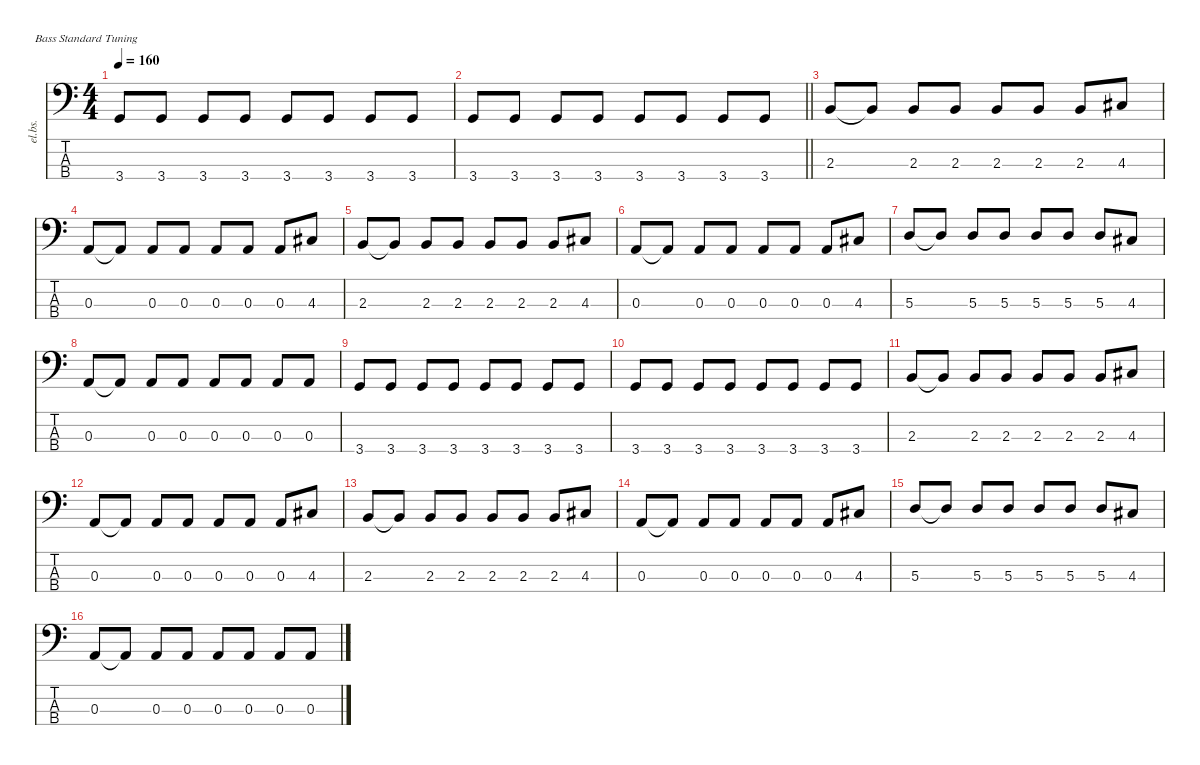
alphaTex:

\defaultSystemsLayout 4
\hideDynamics
\bracketExtendMode nobrackets
\track ("Electric Bass" "el.bs.") {instrument electricbassfinger}
\staff {score tabs}
\tuning (G2 D2 A1 E1)
\ts (4 4)
\tempo 160
\clef f4
\ks c
3.4.8{dy mf beam Up} 3.4.8{beam Up} 3.4.8{beam Up} 3.4.8{beam Up} 3.4.8{beam Up} 3.4.8{beam Up} 3.4.8{beam Up} 3.4.8{beam Up} |
\barLineRight lightlight
3.4.8{beam Up} 3.4.8{beam Up} 3.4.8{beam Up} 3.4.8{beam Up} 3.4.8{beam Up} 3.4.8{beam Up} 3.4.8{beam Up} 3.4.8{beam Up} |
2.3.8{beam Up} 2.3{t}.8{beam Up} 2.3.8{beam Up} 2.3.8{beam Up} 2.3.8{beam Up} 2.3.8{beam Up} 2.3.8{beam Up} 4.3{acc #}.8{beam Up} |
0.3.8{beam Up} 0.3{t}.8{beam Up} 0.3.8{beam Up} 0.3.8{beam Up} 0.3.8{beam Up} 0.3.8{beam Up} 0.3.8{beam Up} 4.3{acc #}.8{beam Up} |
2.3.8{beam Up} 2.3{t}.8{beam Up} 2.3.8{beam Up} 2.3.8{beam Up} 2.3.8{beam Up} 2.3.8{beam Up} 2.3.8{beam Up} 4.3{acc #}.8{beam Up} |
0.3.8{beam Up} 0.3{t}.8{beam Up} 0.3.8{beam Up} 0.3.8{beam Up} 0.3.8{beam Up} 0.3.8{beam Up} 0.3.8{beam Up} 4.3{acc #}.8{beam Up} |
5.3.8{beam Up} 5.3{t}.8{beam Up} 5.3.8{beam Up} 5.3.8{beam Up} 5.3.8{beam Up} 5.3.8{beam Up} 5.3.8{beam Up} 4.3{acc #}.8{beam Up} |
0.3.8{beam Up} 0.3{t}.8{beam Up} 0.3.8{beam Up} 0.3.8{beam Up} 0.3.8{beam Up} 0.3.8{beam Up} 0.3.8{beam Up} 0.3.8{beam Up} |
3.4.8{beam Up} 3.4.8{beam Up} 3.4.8{beam Up} 3.4.8{beam Up} 3.4.8{beam Up} 3.4.8{beam Up} 3.4.8{beam Up} 3.4.8{beam Up} |
3.4.8{beam Up} 3.4.8{beam Up} 3.4.8{beam Up} 3.4.8{beam Up} 3.4.8{beam Up} 3.4.8{beam Up} 3.4.8{beam Up} 3.4.8{beam Up} |
2.3.8{beam Up} 2.3{t}.8{beam Up} 2.3.8{beam Up} 2.3.8{beam Up} 2.3.8{beam Up} 2.3.8{beam Up} 2.3.8{beam Up} 4.3{acc #}.8{beam Up} |
0.3.8{beam Up} 0.3{t}.8{beam Up} 0.3.8{beam Up} 0.3.8{beam Up} 0.3.8{beam Up} 0.3.8{beam Up} 0.3.8{beam Up} 4.3{acc #}.8{beam Up} |
2.3.8{beam Up} 2.3{t}.8{beam Up} 2.3.8{beam Up} 2.3.8{beam Up} 2.3.8{beam Up} 2.3.8{beam Up} 2.3.8{beam Up} 4.3{acc #}.8{beam Up} |
0.3.8{beam Up} 0.3{t}.8{beam Up} 0.3.8{beam Up} 0.3.8{beam Up} 0.3.8{beam Up} 0.3.8{beam Up} 0.3.8{beam Up} 4.3{acc #}.8{beam Up} |
5.3.8{beam Up} 5.3{t}.8{beam Up} 5.3.8{beam Up} 5.3.8{beam Up} 5.3.8{beam Up} 5.3.8{beam Up} 5.3.8{beam Up} 4.3{acc #}.8{beam Up} |
0.3.8{beam Up} 0.3{t}.8{beam Up} 0.3.8{beam Up} 0.3.8{beam Up} 0.3.8{beam Up} 0.3.8{beam Up} 0.3.8{beam Up} 0.3.8{beam Up}
